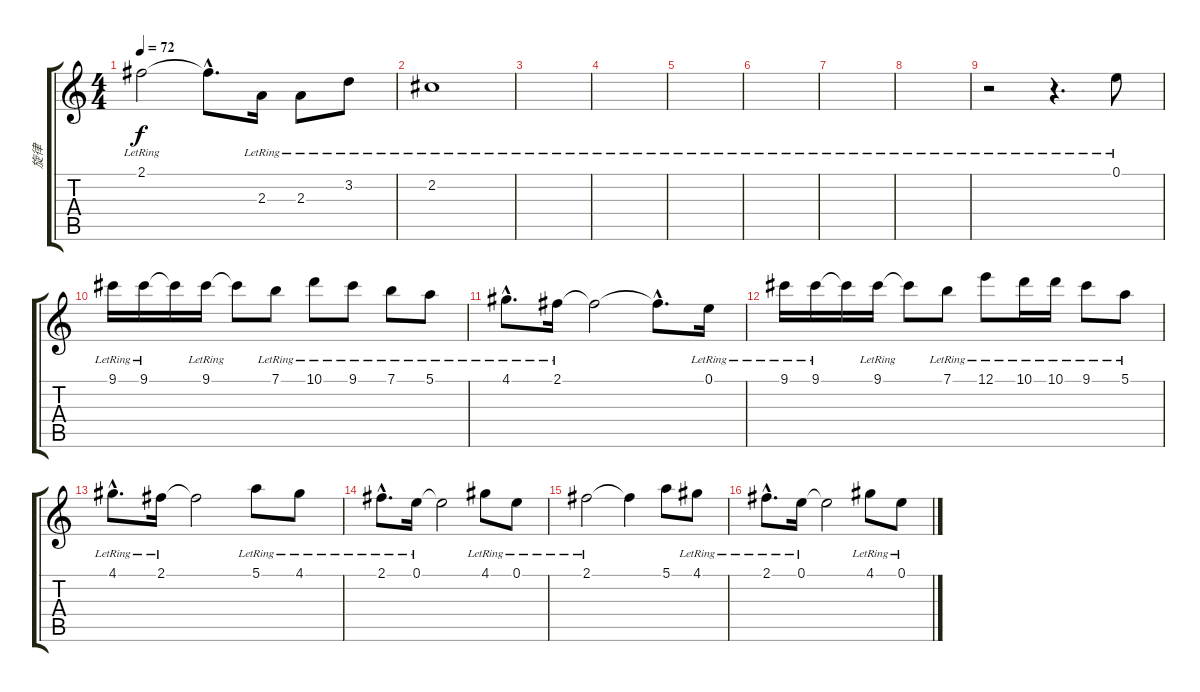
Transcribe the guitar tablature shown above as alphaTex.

\track ("旋律" "旋律") {instrument acousticguitarnylon}
\staff {score tabs}
\tuning (E4 B3 G3 D3 A2 E2) {hide}
\ts (4 4)
\tempo 72
\clef g2
\ks c
2.1{lr}.2{dy f} 2.1{hac t}.8{d} 2.3{lr}.16 2.3{lr}.8 3.2{lr}.8 |
2.2{lr}.1 |
|
|
|
|
|
|
r.2 r.4{d} 0.1{lr}.8 |
9.1{lr}.16 9.1{lr}.16 9.1{t}.16 9.1{lr}.16 9.1{t}.8 7.1{lr}.8 10.1{lr}.8 9.1{lr}.8 7.1{lr}.8 5.1{lr}.8 |
4.1{hac lr}.8{d} 2.1{lr}.16 2.1{t}.2 2.1{hac t}.8{d} 0.1{lr}.16 |
9.1{lr}.16 9.1{lr}.16 9.1{t}.16 9.1{lr}.16 9.1{t}.8 7.1{lr}.8 12.1{lr}.8 10.1{lr}.16 10.1{lr}.16 9.1{lr}.8 5.1{lr}.8 |
4.1{hac lr}.8{d} 2.1{lr}.16 2.1{t}.2 5.1{lr}.8 4.1{lr}.8 |
2.1{hac lr}.8{d} 0.1{lr}.16 0.1{t}.2 4.1{lr}.8 0.1{lr}.8 |
2.1{lr}.2 2.1{t}.4 5.1.8 4.1{lr}.8 |
2.1{hac lr}.8{d} 0.1{lr}.16 0.1{t}.2 4.1{lr}.8 0.1{lr}.8
